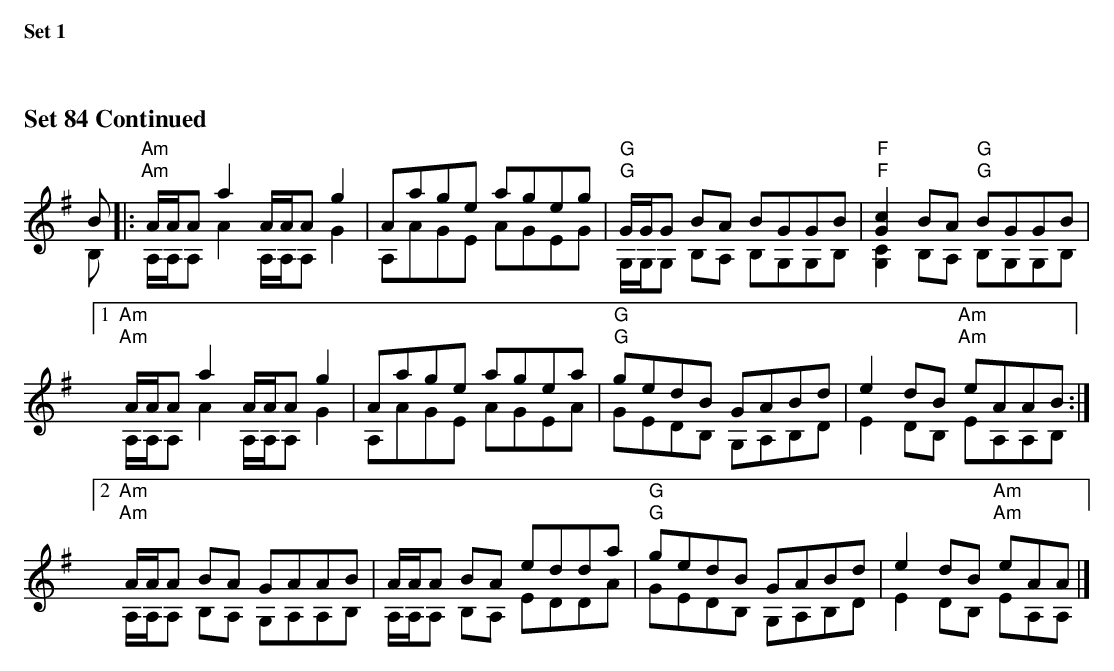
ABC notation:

X:1
K: ADor
%%textfont Times-Bold 16
%%text Set 84 Continued
%%staves (1 2)
V:1 up
B|: "Am"A/A/A a2 A/A/A g2| Aage ageg| "G"G/G/G BA BGGB| "F"[c2G2]BA "G"BGGB|
   [1"Am"A/A/A a2 A/A/A g2| Aage agea| "G"gedB GABd| e2dB "Am"eAAB:|2
   "Am"A/A/A BA GAAB| A/A/A BA edda| "G"gedB GABd| e2dB "Am"eAA|]
V:2
B,|: "Am"A,/2A,/2A, A2 A,/2A,/2A, G2| A,AGE AGEG| "G"G,/2G,/2G, B,A, B,G,G,B,| "F"[C2G,2]B,A, "G"B,G,G,B,|
    [1"Am"A,/2A,/2A, A2 A,/2A,/2A, G2| A,AGE AGEA| "G"GEDB, G,A,B,D| E2DB, "Am"EA,A,B,:|2
    "Am"A,/2A,/2A, B,A, G,A,A,B,| A,/2A,/2A, B,A, EDDA| "G"GEDB, G,A,B,D| E2DB, "Am"EA,A,|]
